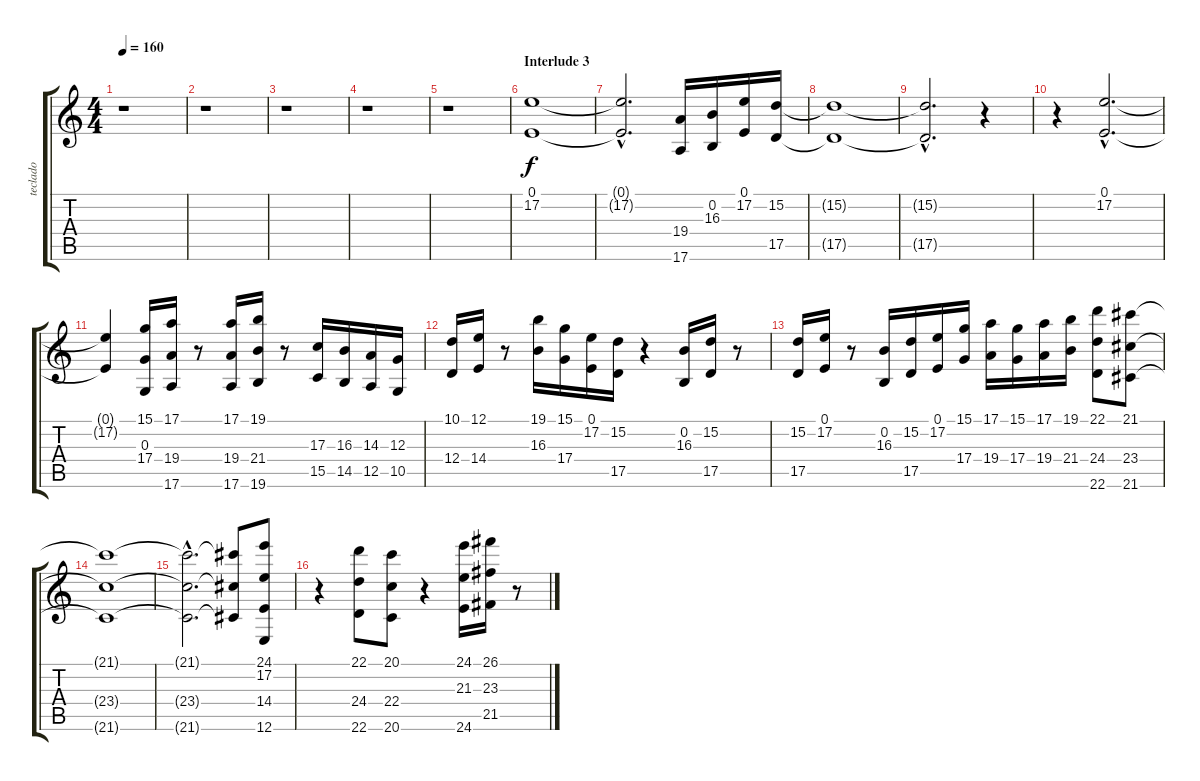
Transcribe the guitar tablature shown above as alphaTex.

\track ("teclado" "teclado") {instrument brasssection}
\staff {score tabs}
\tuning (E4 B3 G3 D3 A2 E2) {hide}
\ts (4 4)
\tempo 160
\clef g2
\ks c
r.1{dy f} |
r.1 |
r.1 |
r.1 |
r.1 |
\section ("" "Interlude 3")
(0.1 17.2).1{volume 15} |
(0.1{hac t} 17.2{hac t}).2{d} (19.4 17.6).16 (0.2 16.3).16 (0.1 17.2).16 (15.2 17.5).16 |
(15.2{t} 17.5{t}).1 |
(15.2{hac t} 17.5{hac t}).2{d} r.4 |
r.4 (0.1{hac} 17.2{hac}).2{d} |
(0.1{t} 17.2{t}).4 (15.1 0.3 17.4).16 (17.1 19.4 17.6).16 r.8 (17.1 19.4 17.6).16 (19.1 21.4 19.6).16 r.8 (17.3 15.5).16 (16.3 14.5).16 (14.3 12.5).16 (12.3 10.5).16 |
(10.1 12.4).16 (12.1 14.4).16 r.8 (19.1 16.3).16 (15.1 17.4).16 (0.1 17.2).16 (15.2 17.5).16 r.4 (0.2 16.3).16 (15.2 17.5).16 r.8 |
(15.2 17.5).16 (0.1 17.2).16 r.8 (0.2 16.3).16 (15.2 17.5).16 (0.1 17.2).16 (15.1 17.4).16 (17.1 19.4).16 (15.1 17.4).16 (17.1 19.4).16 (19.1 21.4).16 (22.1 24.4 22.6).8 (21.1 23.4 21.6).8 |
(21.1{t} 23.4{t} 21.6{t}).1 |
(21.1{hac t} 23.4{hac t} 21.6{hac t}).2{d} (21.1{t} 23.4{t} 21.6{t}).8 (24.1 17.2 14.4 12.6).8 |
r.4 (22.1 24.4 22.6).8 (20.1 22.4 20.6).8 r.4 (24.1 21.3 24.6).16 (26.1 23.3 21.5).16 r.8
